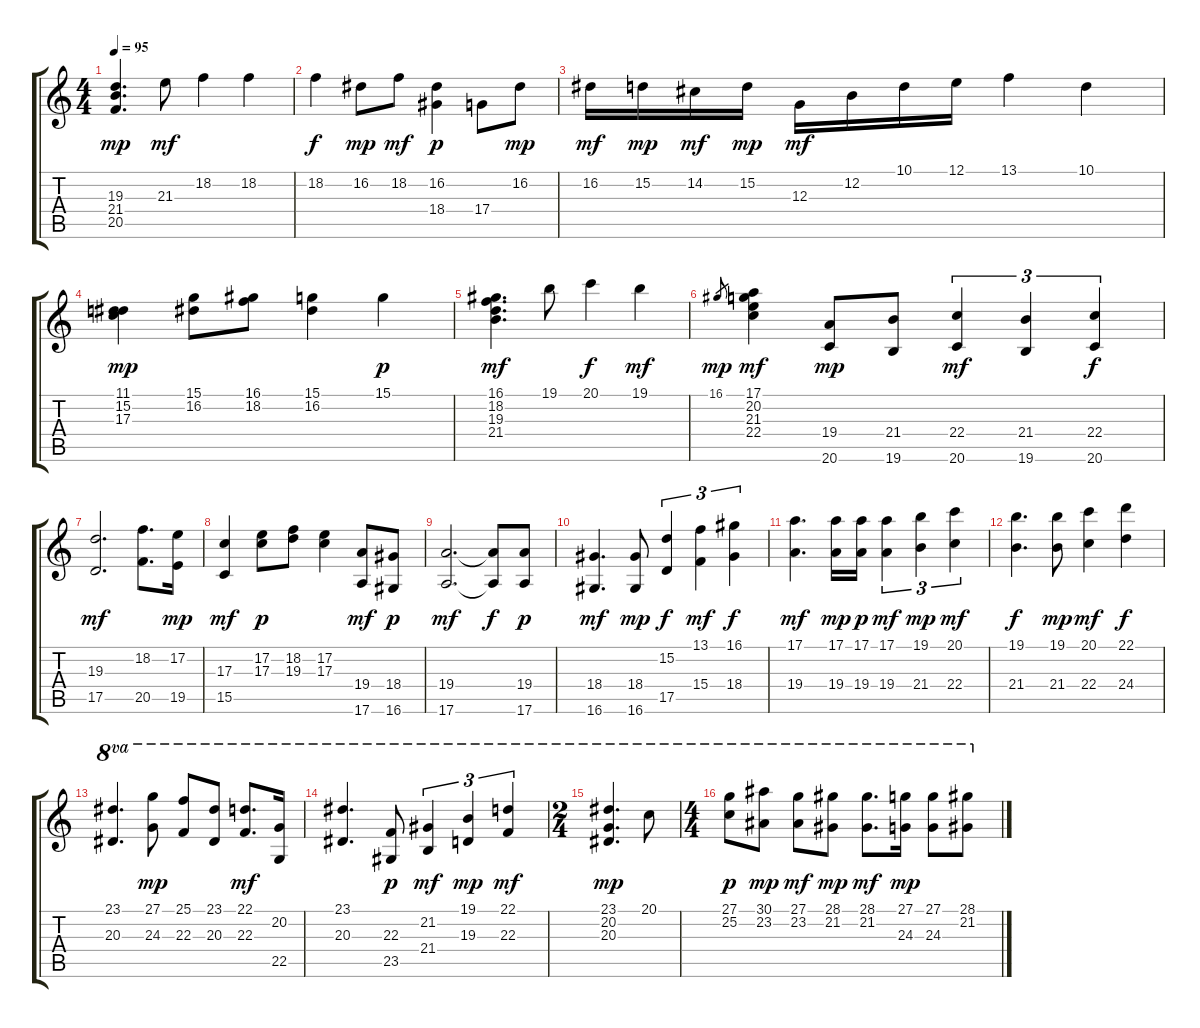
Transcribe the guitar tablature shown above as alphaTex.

\track "" {instrument acousticgrandpiano}
\staff {score tabs}
\tuning (E4 B3 G3 D3 A2 E2) {hide}
\ts (4 4)
\tempo 95
\clef g2
\ks c
(19.3 21.4 20.5).4{d dy mp} 21.3.8{dy mf} 18.2.4 18.2.4 |
18.2.4{dy f} 16.2.8{dy mp} 18.2.8{dy mf} (16.2 18.4).4{dy p} 17.4.8 16.2.8{dy mp} |
16.2.16{dy mf} 15.2.16{dy mp} 14.2.16{dy mf} 15.2.16{dy mp} 12.3.16{dy mf} 12.2.16 10.1.16 12.1.16 13.1.4 10.1.4 |
(11.1 15.2 17.3).4{dy mp} (15.1 16.2).8 (16.1 18.2).8 (15.1 16.2).4 15.1.4{dy p} |
(16.1 18.2 19.3 21.4).4{d dy mf} 19.1.8 20.1.4{dy f} 19.1.4{dy mf} |
16.1.8{gr dy mp} (17.1 20.2 21.3 22.4).4{dy mf} (19.4 20.6).8{dy mp} (21.4 19.6).8 (22.4 20.6).4{tu (3 2) dy mf} (21.4 19.6).4{tu (3 2)} (22.4 20.6).4{tu (3 2) dy f} |
(19.3 17.5).2{d dy mf} (18.2 20.5).8{d} (17.2 19.5).16{dy mp} |
(17.3 15.5).4{dy mf} (17.2 17.3).8{dy p} (18.2 19.3).8 (17.2 17.3).4 (19.4 17.6).8{dy mf} (18.4 16.6).8{dy p} |
(19.4 17.6).2{d dy mf} (19.4{t} 17.6{t}).8{dy f} (19.4 17.6).8{dy p} |
(18.4 16.6).4{d dy mf} (18.4 16.6).8{dy mp} (15.2 17.5).4{tu (3 2) dy f} (13.1 15.4).4{tu (3 2) dy mf} (16.1 18.4).4{tu (3 2) dy f} |
(17.1 19.4).4{d dy mf} (17.1 19.4).16{dy mp} (17.1 19.4).16{dy p} (17.1 19.4).4{tu (3 2) dy mf} (19.1 21.4).4{tu (3 2) dy mp} (20.1 22.4).4{tu (3 2) dy mf} |
(19.1 21.4).4{d dy f} (19.1 21.4).8{dy mp} (20.1 22.4).4{dy mf} (22.1 24.4).4{dy f} |
(23.1 20.3).4{d ot 8va} (27.1 24.3).8{ot 8va dy mp} (25.1 22.3).8{ot 8va} (23.1 20.3).8{ot 8va} (22.1 22.3).8{d ot 8va dy mf} (20.2 22.5).16{ot 8va} |
(23.1 20.3).4{d ot 8va} (22.3 23.5).8{ot 8va dy p} (21.2 21.4).4{tu (3 2) ot 8va dy mf} (19.1 19.3).4{tu (3 2) ot 8va dy mp} (22.1 22.3).4{tu (3 2) ot 8va dy mf} |
\ts (2 4)
(23.1 20.2 20.3).4{d ot 8va dy mp} 20.1.8{ot 8va} |
\ts (4 4)
(27.1 25.2).8{ot 8va dy p} (30.1 23.2).8{ot 8va dy mp} (27.1 23.2).8{ot 8va dy mf} (28.1 21.2).8{ot 8va dy mp} (28.1 21.2).8{d ot 8va dy mf} (27.1 24.3).16{ot 8va dy mp} (27.1 24.3).8{ot 8va} (28.1 21.2).8{ot 8va}
